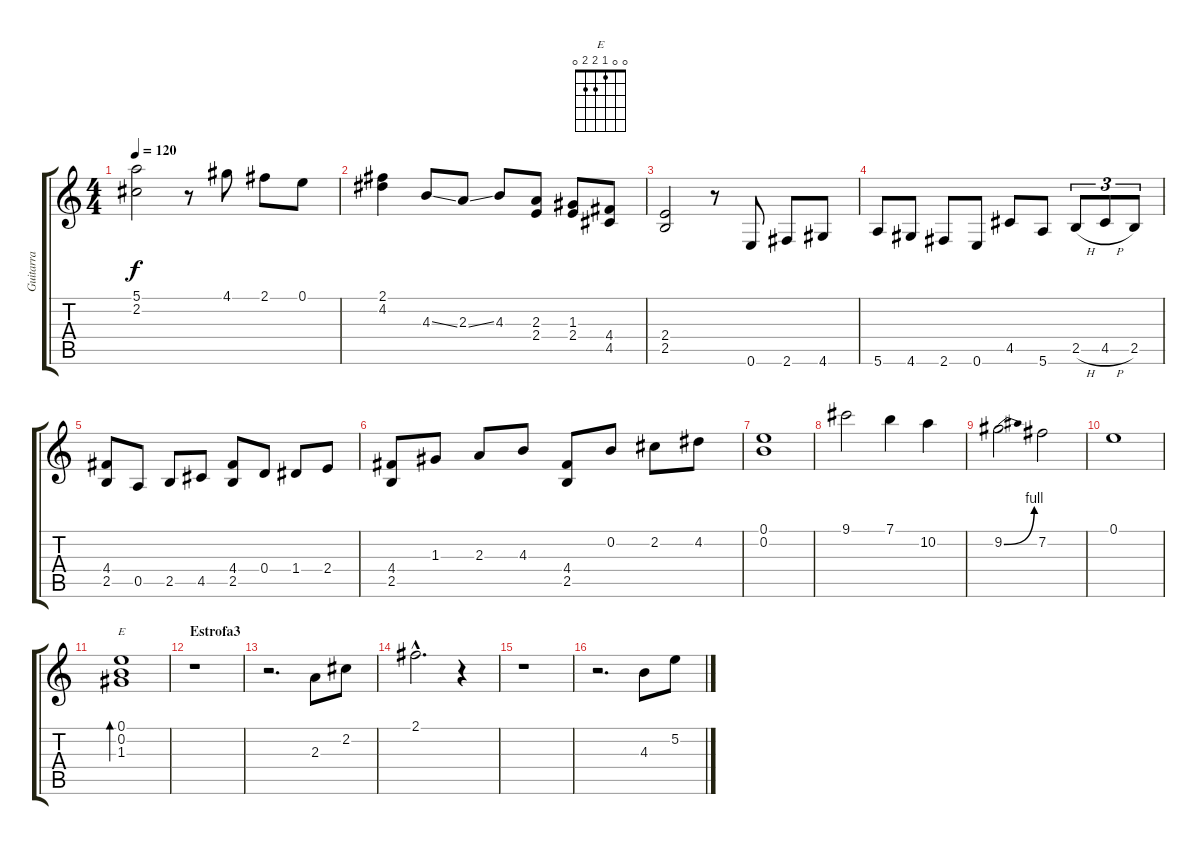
\track ("Guitarra" "Guitarra") {instrument acousticguitarsteel}
\staff {score tabs}
\tuning (E4 B3 G3 D3 A2 E2) {hide}
\chord ("E" 0 0 1 2 2 0)
\ts (4 4)
\tempo 120
\clef g2
\ks c
(5.1 2.2).2{dy f} r.8 4.1.8 2.1.8 0.1.8 |
(2.1 4.2).4 4.3{ss}.8 2.3{ss}.8 4.3.8 (2.3 2.4).8 (1.3 2.4).8 (4.4 4.5).8 |
(2.4 2.5).2 r.8 0.6.8 2.6.8 4.6.8 |
5.6.8 4.6.8 2.6.8 0.6.8 4.5.8 5.6.8 2.5{h}.8{tu (3 2)} 4.5{h}.8{tu (3 2)} 2.5.8{tu (3 2)} |
(4.4 2.5).8 0.5.8 2.5.8 4.5.8 (4.4 2.5).8 0.4.8 1.4.8 2.4.8 |
(4.4 2.5).8 1.3.8 2.3.8 4.3.8 (4.4 2.5).8 0.2.8 2.2.8 4.2.8 |
(0.1 0.2).1 |
9.1.2 7.1.4 10.2.4 |
9.2{be (bend 0 0 60 4)}.2 7.2.2 |
0.1.1 |
(0.1 0.2 1.3).1{bd 480 ch "E" instrument acousticguitarsteel} |
\section ("" "Estrofa3")
r.1 |
r.2{d} 2.3.8 2.2.8 |
2.1{hac}.2{d} r.4 |
r.1 |
r.2{d} 4.3.8 5.2.8
